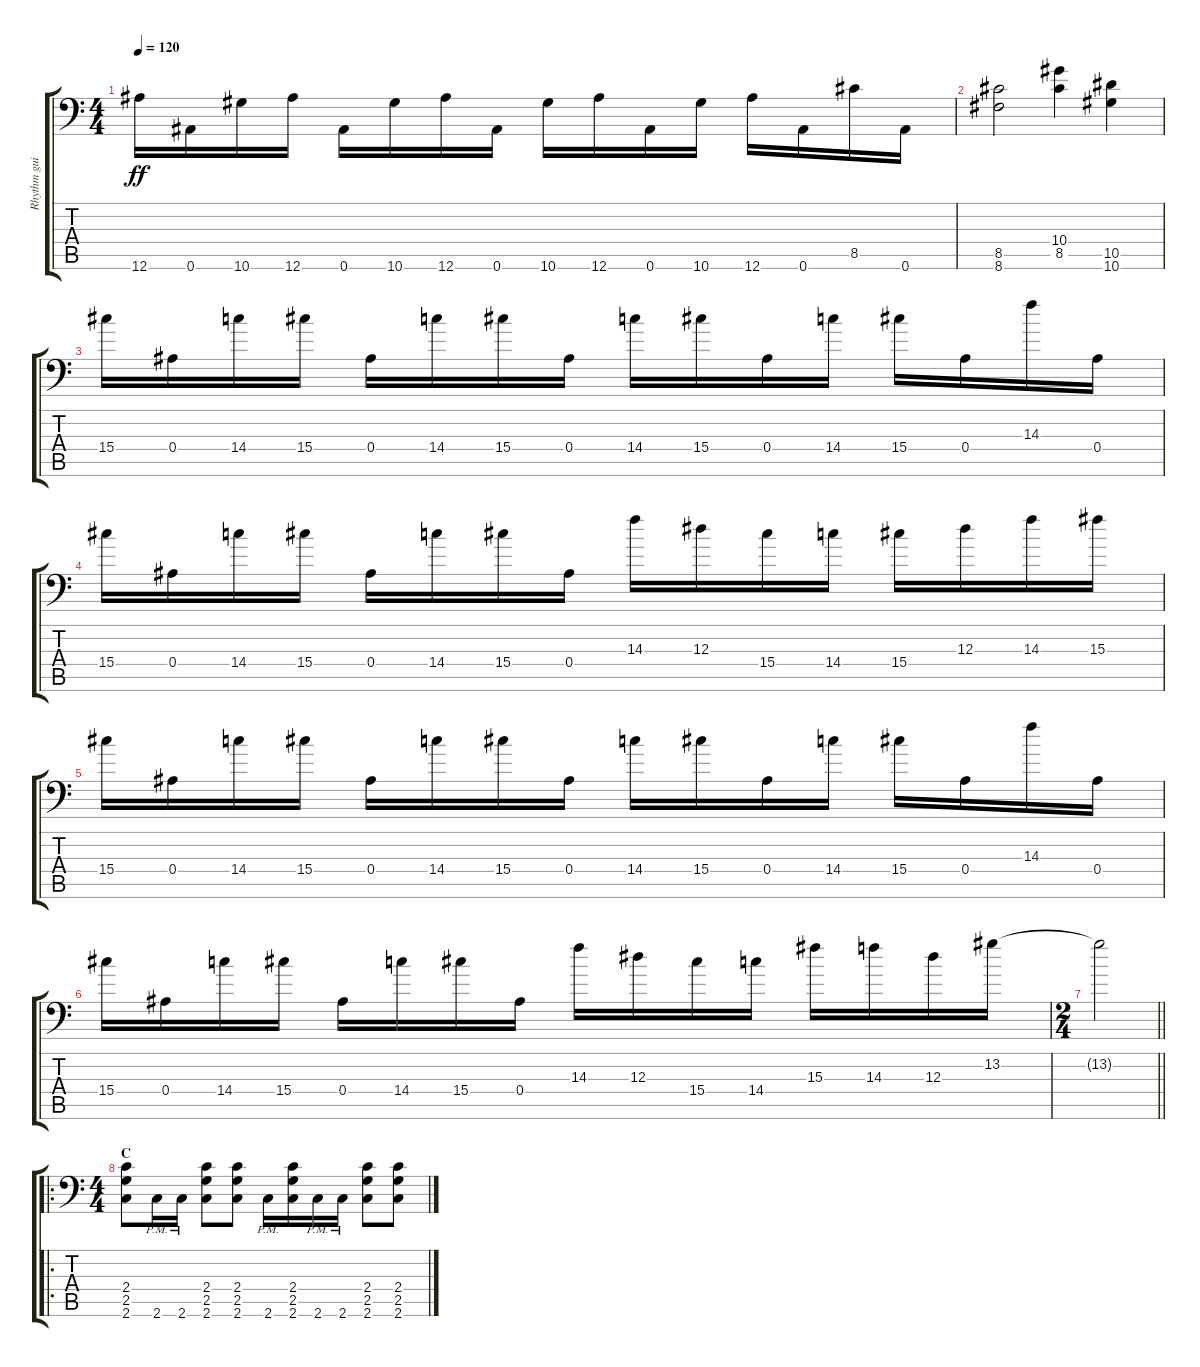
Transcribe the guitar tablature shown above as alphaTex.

\track ("Rhythm guitar" "Rhythm gui") {instrument distortionguitar}
\staff {score tabs}
\tuning (C4 G3 Eb3 Bb2 F2 Bb1) {hide}
\ts (4 4)
\tempo 120
\clef f4
\ks c
12.6.16{dy ff} 0.6.16 10.6.16 12.6.16 0.6.16 10.6.16 12.6.16 0.6.16 10.6.16 12.6.16 0.6.16 10.6.16 12.6.16 0.6.16 8.5.16 0.6.16 |
(8.5 8.6).2 (10.4 8.5).4 (10.5 10.6).4 |
15.4.16 0.4.16 14.4.16 15.4.16 0.4.16 14.4.16 15.4.16 0.4.16 14.4.16 15.4.16 0.4.16 14.4.16 15.4.16 0.4.16 14.3.16 0.4.16 |
15.4.16 0.4.16 14.4.16 15.4.16 0.4.16 14.4.16 15.4.16 0.4.16 14.3.16 12.3.16 15.4.16 14.4.16 15.4.16 12.3.16 14.3.16 15.3.16 |
15.4.16 0.4.16 14.4.16 15.4.16 0.4.16 14.4.16 15.4.16 0.4.16 14.4.16 15.4.16 0.4.16 14.4.16 15.4.16 0.4.16 14.3.16 0.4.16 |
15.4.16 0.4.16 14.4.16 15.4.16 0.4.16 14.4.16 15.4.16 0.4.16 14.3.16 12.3.16 15.4.16 14.4.16 15.3.16 14.3.16 12.3.16 13.2.16 |
\ts (2 4)
\barLineRight lightlight
13.2{t}.2 |
\ro
\ts (4 4)
\section ("" "C")
(2.4 2.5 2.6).8 2.6{pm}.16 2.6{pm}.16 (2.4 2.5 2.6).8 (2.4 2.5 2.6).8 2.6{pm}.16 (2.4 2.5 2.6).16 2.6{pm}.16 2.6{pm}.16 (2.4 2.5 2.6).8 (2.4 2.5 2.6).8
